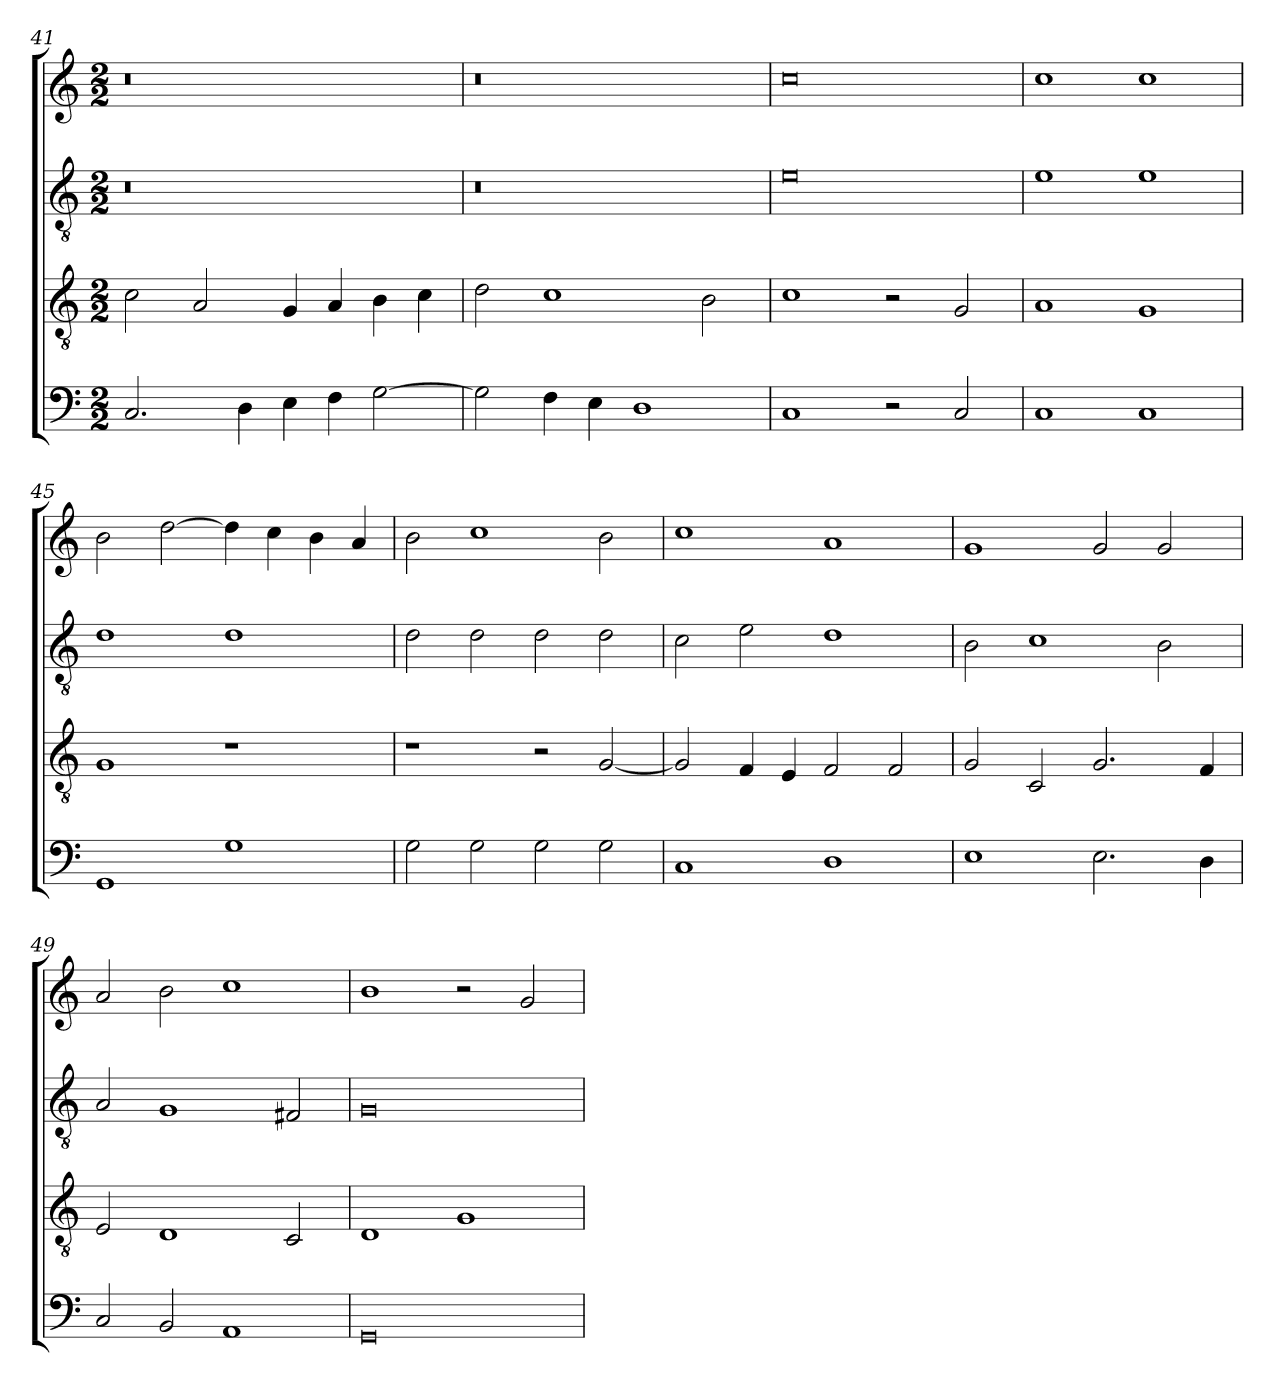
**kern	**kern	**kern	**kern
*part4	*part3	*part2	*part1
*staff4	*staff3	*staff2	*staff1
*clefF4	*clefGv2	*clefGv2	*clefG2
*k[]	*k[]	*k[]	*k[]
*M2/2	*M2/2	*M2/2	*M2/2
=41	=41	=41	=41
2.C/	2c\	0r	0r
.	2A/	.	.
4D\	.	.	.
4E\	4G/	.	.
4F\	4A/	.	.
[2G\	4B\	.	.
.	4c\	.	.
=42	=42	=42	=42
2G\]	2d\	0r	0r
4F\	1c	.	.
4E\	.	.	.
1D	.	.	.
.	2B\	.	.
=43	=43	=43	=43
1C	1c	0e	0cc
2r	2r	.	.
2C/	2G/	.	.
=44	=44	=44	=44
1C	1A	1e	1cc
1C	1G	1e	1cc
=45	=45	=45	=45
1GG	1G	1d	2b\
.	.	.	[2dd\
1G	1r	1d	4dd\]
.	.	.	4cc\
.	.	.	4b\
.	.	.	4a/
=46	=46	=46	=46
2G\	1r	2d\	2b\
2G\	.	2d\	1cc
2G\	2r	2d\	.
2G\	[2G/	2d\	2b\
=47	=47	=47	=47
1C	2G/]	2c\	1cc
.	4F/	2e\	.
.	4E/	.	.
1D	2F/	1d	1a
.	2F/	.	.
=48	=48	=48	=48
1E	2G/	2B\	1g
.	2C/	1c	.
2.E\	2.G/	.	2g/
.	.	2B\	2g/
4D\	4F/	.	.
=49	=49	=49	=49
2C/	2E/	2A/	2a/
2BB/	1D	1G	2b\
1AA	.	.	1cc
.	2C/	2F#X/	.
=50	=50	=50	=50
0GG	1D	0G	1b
.	1G	.	2r
.	.	.	2g/
=	=	=	=
*-	*-	*-	*-
